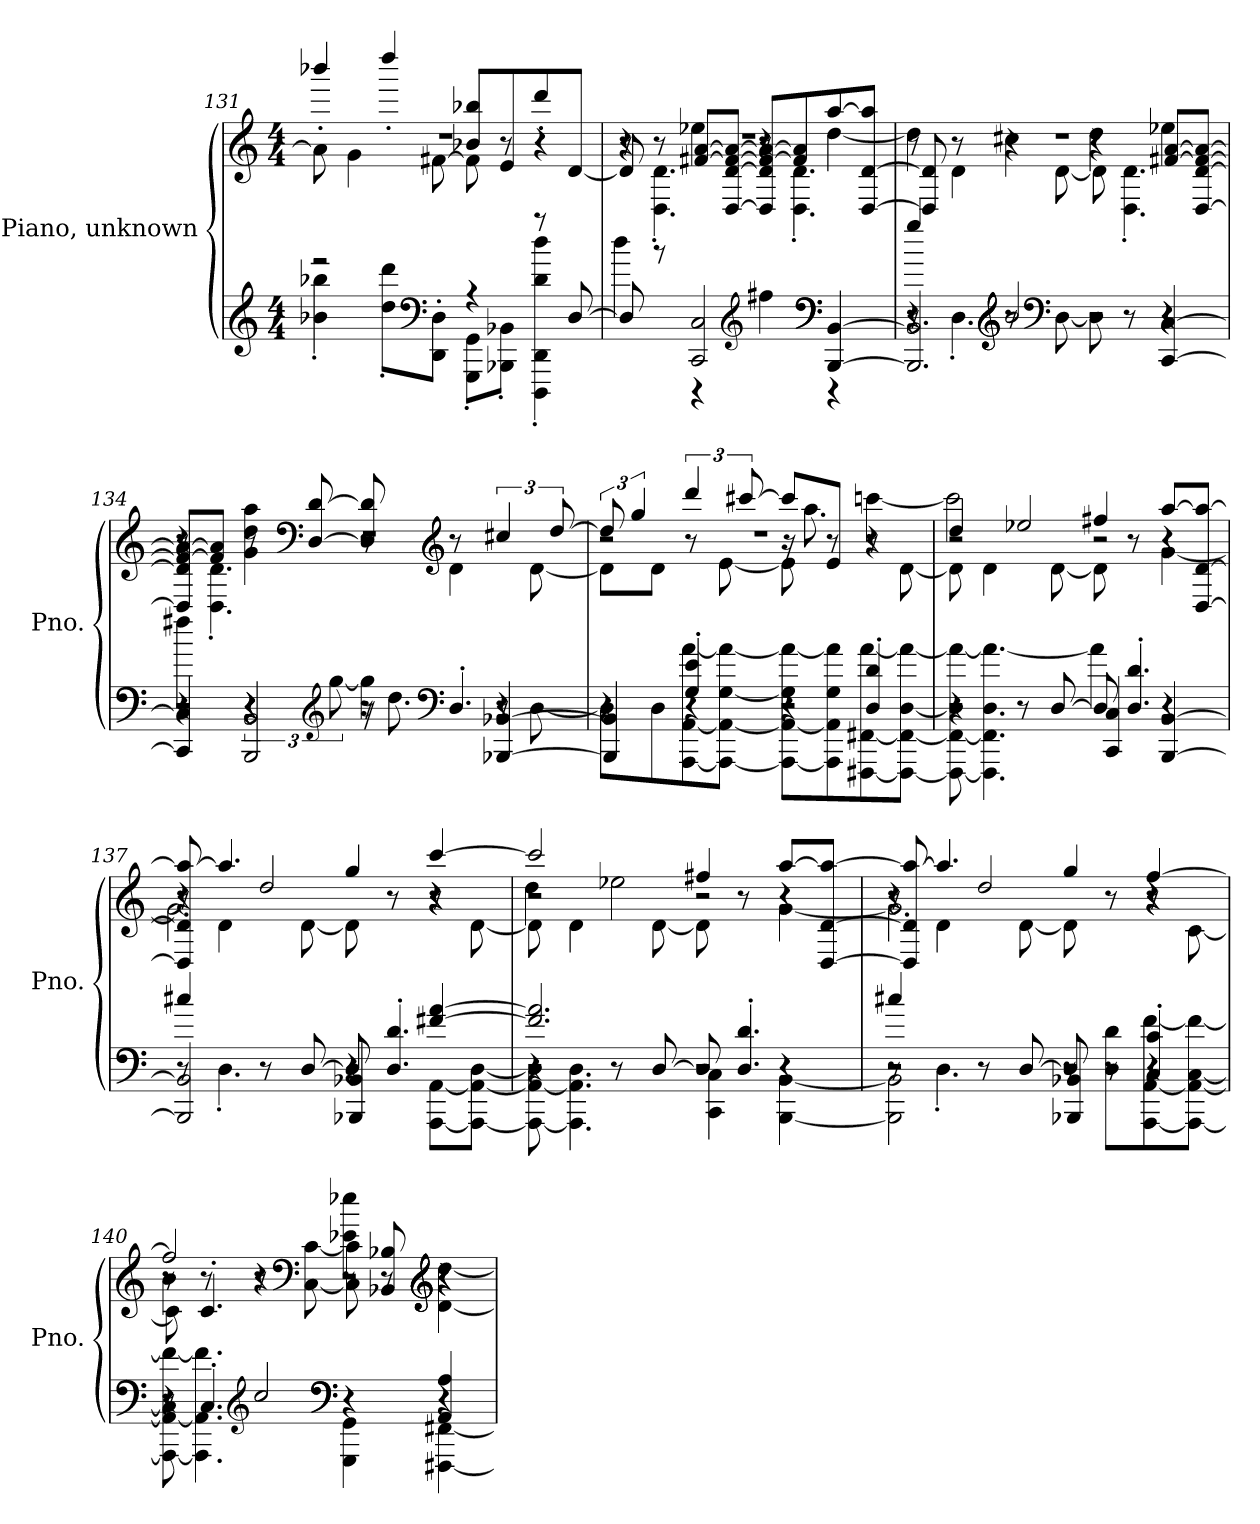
**kern	**kern
*part1	*part1
*staff2	*staff1
*I"Piano, unknown	*
*I'Pno.	*
!!LO:LB:g=z
*clefG2	*clefG2
*k[]	*k[]
*M4/4	*M4/4
=131	=131
*^	*^
*	*	*	*^
2r	4b-X\' 4bb-X\'	1r	4bbb-X'/	8a\]
.	.	.	.	4g\
.	8dd\' 8ddd\'L	.	4dddd'/	.
*clefF4	*	*	*	*
.	8DD\' 8D\'J	.	.	[8f#X\
4r	8GGG\' 8GG\'L	.	8b-X/' 8bb-X/'L	8f#\]
.	8BBB-X\' 8BB-X\'J	.	8e/	8r
8r	4DDD\' 4DD\' 4d\' 4dd\'	.	8ddd'/	4r
[8D/	.	.	[8d/J	.
=132	=132	=132	=132	=132
*	*	*	*	*^
8D/]	4dd\	1r	4r	8d/]	8r
8r	.	.	.	8r	4.D\' 4.d\'
2CC/ 2C/	4r	.	4ee-X\	[8f#X/ [8a/L	.
.	.	.	.	[8D/ [8d/ 8f#/_ 8a/_J	.
*clefG2	*	*	*	*	*
.	4ff#X\	.	4r	8D/] 8d/] 8f#/_ 8a/_L	8r
.	.	.	.	8f#/] 8a/]	4.D\' 4.d\'
*clefF4	*	*	*	*	*
[4BBB/ [4BB/	4r	.	[4dd\	[8aa/	.
.	.	.	.	[8D/ [8d/ 8aa/]J	.
=133	=133	=133	=133	=133	=133
*^	*^	*	*	*	*
2.BBB/] 2.BB/]	4r	4gg/	8r	1r	4dd\]	8D/] 8d/]	8r
.	.	.	4.D'\	.	.	8r	4d\
*clefG2	*	*	*	*	*	*	*
.	8r	2b/	.	.	4cc#X\	4r	.
*clefF4	*	*	*	*	*	*	*
.	[8D\	.	.	.	.	.	[8d\
.	8D\]	.	2r	.	4dd\	4r	8d\]
.	8r	.	.	.	.	.	4.D\' 4.d\'
[4CC/ [4C/	4r	4r	.	.	4ee-X\	[8f#X/ [8a/L	.
.	.	.	.	.	.	[8D/ [8d/ 8f#/_ 8a/_J	.
!!LO:LB:g=z	!!	!!	!!
=134	=134	=134	=134	=134	=134	=134	=134
4CC/] 4C/]	4ff#X\	4r	2r	1r	4r	8D/] 8d/] 8f#/_ 8a/_L	8r
.	.	.	.	.	.	8f#/] 8a/]J	4.D\' 4.d\'
4r	6r	2BBB/ 2BB/	.	.	4g\ 4dd\ 4aa\	8r	.
*	*	*	*	*clefF4	*	*	*
.	.	.	.	.	.	[8D/ [8d/	.
*clefG2	*	*	*	*	*	*	*
.	[12gg\	.	.	.	.	.	.
8r	4gg\]	.	16r	.	2r	8D/] 8d/]	8r
.	.	.	8.dd\	.	.	.	.
*clefF4	*	*	*	*clefG2	*	*	*
4.D'/	.	.	.	.	.	8r	4d\
.	8r	[4BBB-X/ [4BB-X/	4r	.	.	6cc#X/	.
.	[8D\	.	.	.	.	.	[8d\
.	.	.	.	.	.	[12dd/	.
*	*	*v	*v	*	*	*	*
=135	=135	=135	=135	=135	=135	=135
4r	8D\L]	4BBB-/] 4BB-/]	1r	2r	12dd/]	8d\L]
.	.	.	.	.	6gg/	.
.	8D\	.	.	.	.	8d\J
4G/' 4e/'	[8AAA\ [8AA\ [8a\	4r	.	.	6ddd/	8r
.	8AAA\_ 8AA\_ [8G\ 8a\_J	.	.	.	.	[8e\
.	.	.	.	.	[12ccc#X/	.
4r	8AAA\_ 8AA\_ 8G\] 8a\_L	2r	.	16r	8ccc#/L]	8e\]
.	.	.	.	8.aa\	.	.
.	8AAA\] 8AA\] 8G\ 8a\]	.	.	.	8e/J	8r
4D/' 4d/'	[8FFF#X\ [8FF#X\ [8a\	.	.	[4cccn\	4r	8r
.	8FFF#\_ 8FF#\_ [8D\ 8a\_J	.	.	.	.	[8d\
!!LO:LB:g=z	!!	!!	!!
=136	=136	=136	=136	=136	=136	=136
4r	8FFF#\_ 8FF#\_ 8D\] 8a\_	2r	4dd/	2ccc\]	2r	8d\]
.	4.FFF#\] 4.FF#\] 4.D\ 4.a\_	.	.	.	.	4d\
8r	.	.	2ee-X/	.	.	.
[8D/	.	.	.	.	.	[8d\
8D/]	4a\]	4CC/ 4C/	.	2r	4ff#X/	8d\]
4.D/' 4.d/'	.	.	.	.	.	8r
.	4r	[4BBB/ [4BB/	4r	.	[8aa/L	[4g\
.	.	.	.	.	[8D/ [8d/ 8aa/_J	.
=137	=137	=137	=137	=137	=137	=137
4cc#X/	8r	2BBB/] 2BB/]	4r	8r	8D/] 8d/] 8aa/_	2.g\]
.	4.D'\	.	.	4d\	4.aa/]	.
8r	.	.	2dd/	.	.	.
[8D/	.	.	.	[8d\	.	.
8D/]	4r	4BBB-X/ 4BB-X/	.	8d\]	4gg/	.
4.D/' 4.d/'	.	.	.	8r	.	.
.	[8AAA\ [8AA\L	[4f#X/ [4a/	[4ccc/	8r	4r	4r
.	8AAA\_ 8AA\_ [8D\J	.	.	[8d\	.	.
=138	=138	=138	=138	=138	=138	=138
*	*	*^	*	*	*	*
4r	8AAA\_ 8AA\_ 8D\]	2.f#/] 2.a/]	2r	2ccc/]	8d\]	2r	4dd\
.	4.AAA\] 4.AA\] 4.D\	.	.	.	4d\	.	.
8r	.	.	.	.	.	.	2ee-X\
[8D/	.	.	.	.	[8d\	.	.
8D/]	2r	.	4CC\ 4C\	2r	8d\]	4ff#X/	.
4.D/' 4.d/'	.	.	.	.	8r	.	.
.	.	4r	[4BBB\ [4BB\	.	[4g\	[8aa/L	4r
.	.	.	.	.	.	[8D/ [8d/ 8aa/_J	.
!!LO:PB:g=z	!!	!!	!!
=139	=139	=139	=139	=139	=139	=139	=139
4cc#X/	8r	2r	2BBB\] 2BB\]	4r	2.g\]	8D/] 8d/] 8aa/_	8r
.	4.D'\	.	.	.	.	4.aa/]	4d\
8r	.	.	.	2dd/	.	.	.
[8D/	.	.	.	.	.	.	[8d\
8D/]	8r	4BBB-X/ 4BB-X/	2r	.	.	4gg/	8d\]
8r	8D\ 8d\L	.	.	.	.	.	8r
4C/' 4c/'	[8AAA\ [8AA\ [8f\	4r	.	[4ff/	4r	4r	8r
.	8AAA\_ 8AA\_ [8C\ 8f\_J	.	.	.	.	.	[8c\
*	*	*v	*v	*	*	*	*
=140	=140	=140	=140	=140	=140	=140
8r	8AAA\_ 8AA\_ 8C\] 8f\_	4r	2ff/]	4b\	8r	8c\]
4.C'/	4.AAA\] 4.AA\] 4.f\]	.	.	.	4.c'/	8r
*clefG2	*	*	*	*	*	*
.	.	2cc/	.	4r	.	8r
*	*	*	*clefF4	*	*	*
.	.	.	.	.	.	[8C\ [8c\
*clefF4	*	*	*	*	*	*
4r	4GGG\ 4GG\	.	2r	4e-X\ 4ee-X\	8r	8C\] 8c\]
.	.	.	.	.	8BB-X/ 8B-X/	8r
*	*	*	*clefG2	*	*	*
4AA/ 4A/	[4FFF#X\ [4FF#X\	4r	.	[4d\ [4dd\	4r	4r
*v	*v	*v	*	*	*	*
*	*v	*v	*v	*v
=	=
*-	*-
